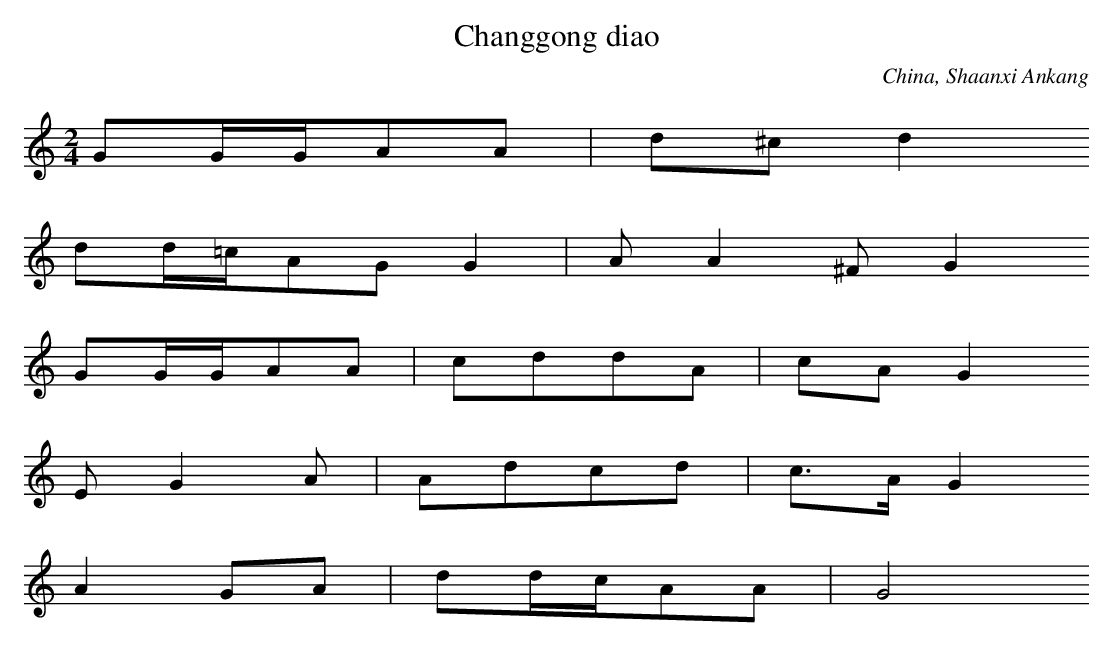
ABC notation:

X:1
T: Changgong diao
O: China, Shaanxi Ankang
M: 2/4
L: 1/16
K: C
G2GGA2A2 | d2^c2d4
d2d=cA2G2G4 | A2A4^F2G4
G2GGA2A2 | c2d2d2A2 | c2A2G4
E2G4A2 | A2d2c2d2 | c3AG4
A4G2A2 | d2dcA2A2 | G8
